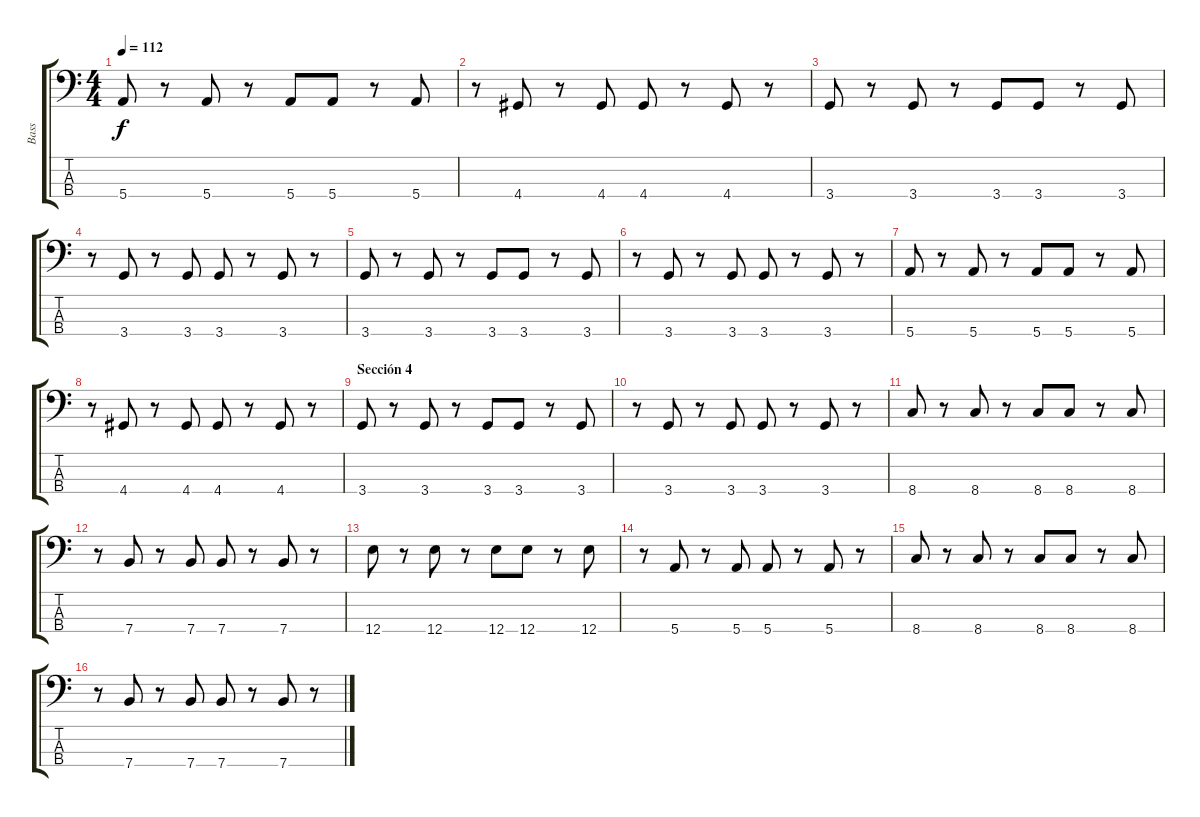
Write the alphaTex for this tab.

\track ("Bass" "Bass") {instrument electricbasspick}
\staff {score tabs}
\tuning (G2 D2 A1 E1) {hide}
\ts (4 4)
\tempo 112
\clef f4
\ks c
5.4.8{dy f} r.8 5.4.8 r.8 5.4.8 5.4.8 r.8 5.4.8 |
r.8 4.4.8 r.8 4.4.8 4.4.8 r.8 4.4.8 r.8 |
3.4.8 r.8 3.4.8 r.8 3.4.8 3.4.8 r.8 3.4.8 |
r.8 3.4.8 r.8 3.4.8 3.4.8 r.8 3.4.8 r.8 |
3.4.8 r.8 3.4.8 r.8 3.4.8 3.4.8 r.8 3.4.8 |
r.8 3.4.8 r.8 3.4.8 3.4.8 r.8 3.4.8 r.8 |
5.4.8 r.8 5.4.8 r.8 5.4.8 5.4.8 r.8 5.4.8 |
r.8 4.4.8 r.8 4.4.8 4.4.8 r.8 4.4.8 r.8 |
\section ("" "Sección 4")
3.4.8 r.8 3.4.8 r.8 3.4.8 3.4.8 r.8 3.4.8 |
r.8 3.4.8 r.8 3.4.8 3.4.8 r.8 3.4.8 r.8 |
8.4.8 r.8 8.4.8 r.8 8.4.8 8.4.8 r.8 8.4.8 |
r.8 7.4.8 r.8 7.4.8 7.4.8 r.8 7.4.8 r.8 |
12.4.8 r.8 12.4.8 r.8 12.4.8 12.4.8 r.8 12.4.8 |
r.8 5.4.8 r.8 5.4.8 5.4.8 r.8 5.4.8 r.8 |
8.4.8 r.8 8.4.8 r.8 8.4.8 8.4.8 r.8 8.4.8 |
r.8 7.4.8 r.8 7.4.8 7.4.8 r.8 7.4.8 r.8
